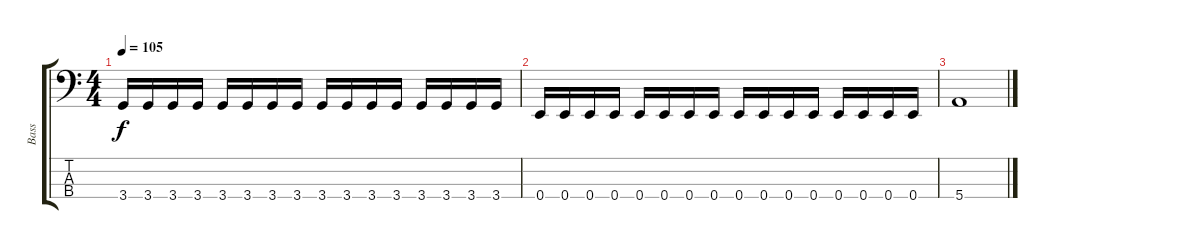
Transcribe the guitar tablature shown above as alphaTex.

\track ("Bass" "Bass") {instrument electricbasspick}
\staff {score tabs}
\tuning (G2 D2 A1 E1) {hide}
\ts (4 4)
\tempo 105
\clef f4
\ks c
3.4.16{dy f} 3.4.16 3.4.16 3.4.16 3.4.16 3.4.16 3.4.16 3.4.16 3.4.16 3.4.16 3.4.16 3.4.16 3.4.16 3.4.16 3.4.16 3.4.16 |
0.4.16 0.4.16 0.4.16 0.4.16 0.4.16 0.4.16 0.4.16 0.4.16 0.4.16 0.4.16 0.4.16 0.4.16 0.4.16 0.4.16 0.4.16 0.4.16 |
5.4.1
